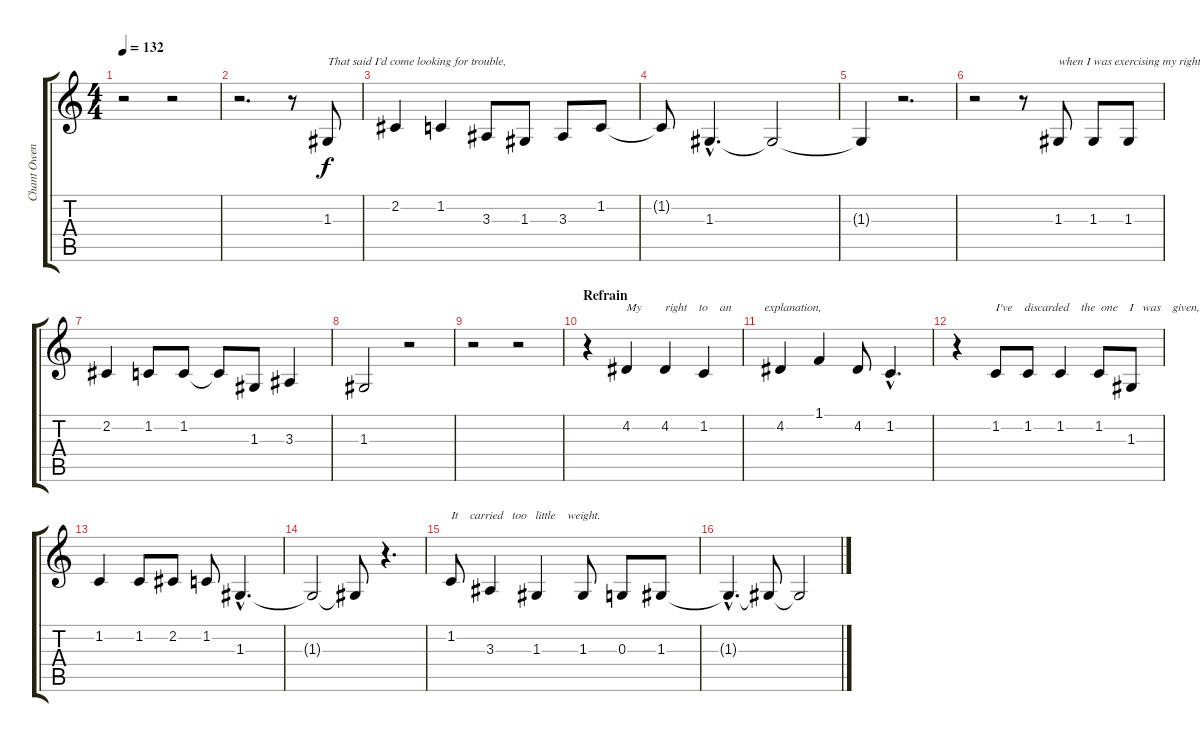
\track ("Chant Owen" "Chant Owen") {instrument lead8bassandlead}
\staff {score tabs}
\tuning (E4 B3 G3 D3 A2 E2) {hide}
\ts (4 4)
\tempo 132
\clef g2
\ks c
r.2{dy f} r.2 |
r.2{d} r.8 1.3.8{txt "That said I’d come looking for trouble,"} |
2.2.4 1.2.4 3.3.8 1.3.8 3.3.8 1.2.8 |
1.2{t}.8 1.3{hac}.4{d} 1.3{t}.2 |
1.3{t}.4 r.2{d} |
r.2 r.8 1.3.8{txt "when I was exercising my right."} 1.3.8 1.3.8 |
2.2.4 1.2.8 1.2.8 1.2{t}.8 1.3.8 3.3.4 |
1.3.2 r.2 |
r.2 r.2 |
\section ("" "Refrain")
r.4 4.2.4{txt "My        right    to    an           explanation,"} 4.2.4 1.2.4 |
4.2.4 1.1.4 4.2.8 1.2{hac}.4{d} |
r.4 1.2.8{txt "I've    discarded    the  one    I   was    given,"} 1.2.8 1.2.4 1.2.8 1.3.8 |
1.2.4 1.2.8 2.2.8 1.2.8 1.3{hac}.4{d} |
1.3{t}.2 1.3{t}.8 r.4{d} |
1.2.8{txt "It    carried   too   little    weight."} 3.3.4 1.3.4 1.3.8 0.3.8 1.3.8 |
1.3{hac t}.4{d} 1.3{t}.8 1.3{t}.2
